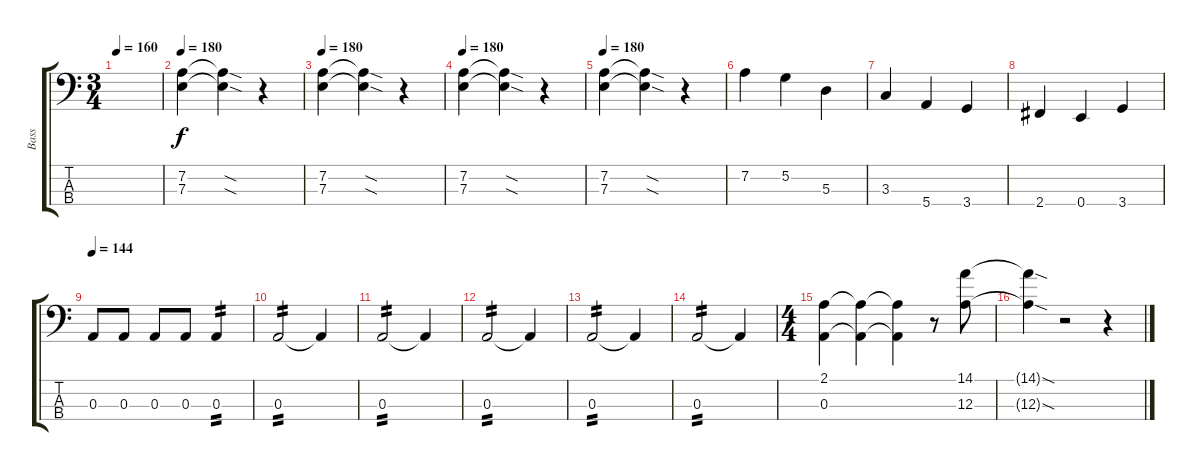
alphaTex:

\track ("Bass" "Bass") {instrument electricbasspick}
\staff {score tabs}
\tuning (G2 D2 A1 E1) {hide}
\ts (3 4)
\tempo 160
\clef f4
\ks c
|
\tempo 180
(7.2 7.3).4 (7.2{sod t} 7.3{sod t}).4 r.4 |
\tempo 180
(7.2 7.3).4 (7.2{sod t} 7.3{sod t}).4 r.4 |
\tempo 180
(7.2 7.3).4 (7.2{sod t} 7.3{sod t}).4 r.4 |
\tempo 180
(7.2 7.3).4 (7.2{sod t} 7.3{sod t}).4 r.4 |
7.2.4 5.2.4 5.3.4 |
3.3.4 5.4.4 3.4.4 |
2.4.4 0.4.4 3.4.4 |
\tempo 144
0.3.8 0.3.8 0.3.8 0.3.8 0.3.4{tp 2} |
0.3.2{tp 2} 0.3{t}.4 |
0.3.2{tp 2} 0.3{t}.4 |
0.3.2{tp 2} 0.3{t}.4 |
0.3.2{tp 2} 0.3{t}.4 |
0.3.2{tp 2} 0.3{t}.4 |
\ts (4 4)
(2.1 0.3).4 (2.1{t} 0.3{t}).4 (2.1{t} 0.3{t}).4 r.8 (14.1 12.3).8 |
(14.1{sod t} 12.3{sod t}).4 r.2 r.4
